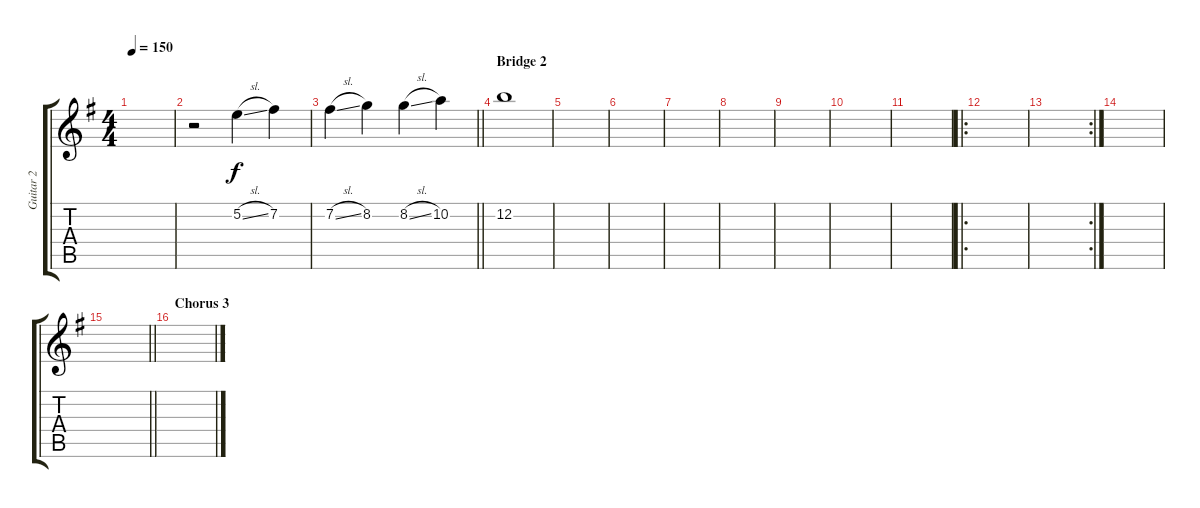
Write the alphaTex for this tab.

\track ("Guitar 2" "Guitar 2") {instrument electricguitarclean}
\staff {score tabs}
\tuning (E4 B3 G3 D3 A2 E2) {hide}
\ts (4 4)
\tempo 150
\clef g2
\ks g
|
r.2 5.2{sl}.4 7.2.4 |
\barLineRight lightlight
7.2{sl}.4 8.2.4 8.2{sl}.4 10.2.4 |
\section ("" "Bridge 2")
12.2.1 |
|
|
|
|
|
|
|
\ro
|
\rc 2
|
|
\barLineRight lightlight
|
\section ("" "Chorus 3")
